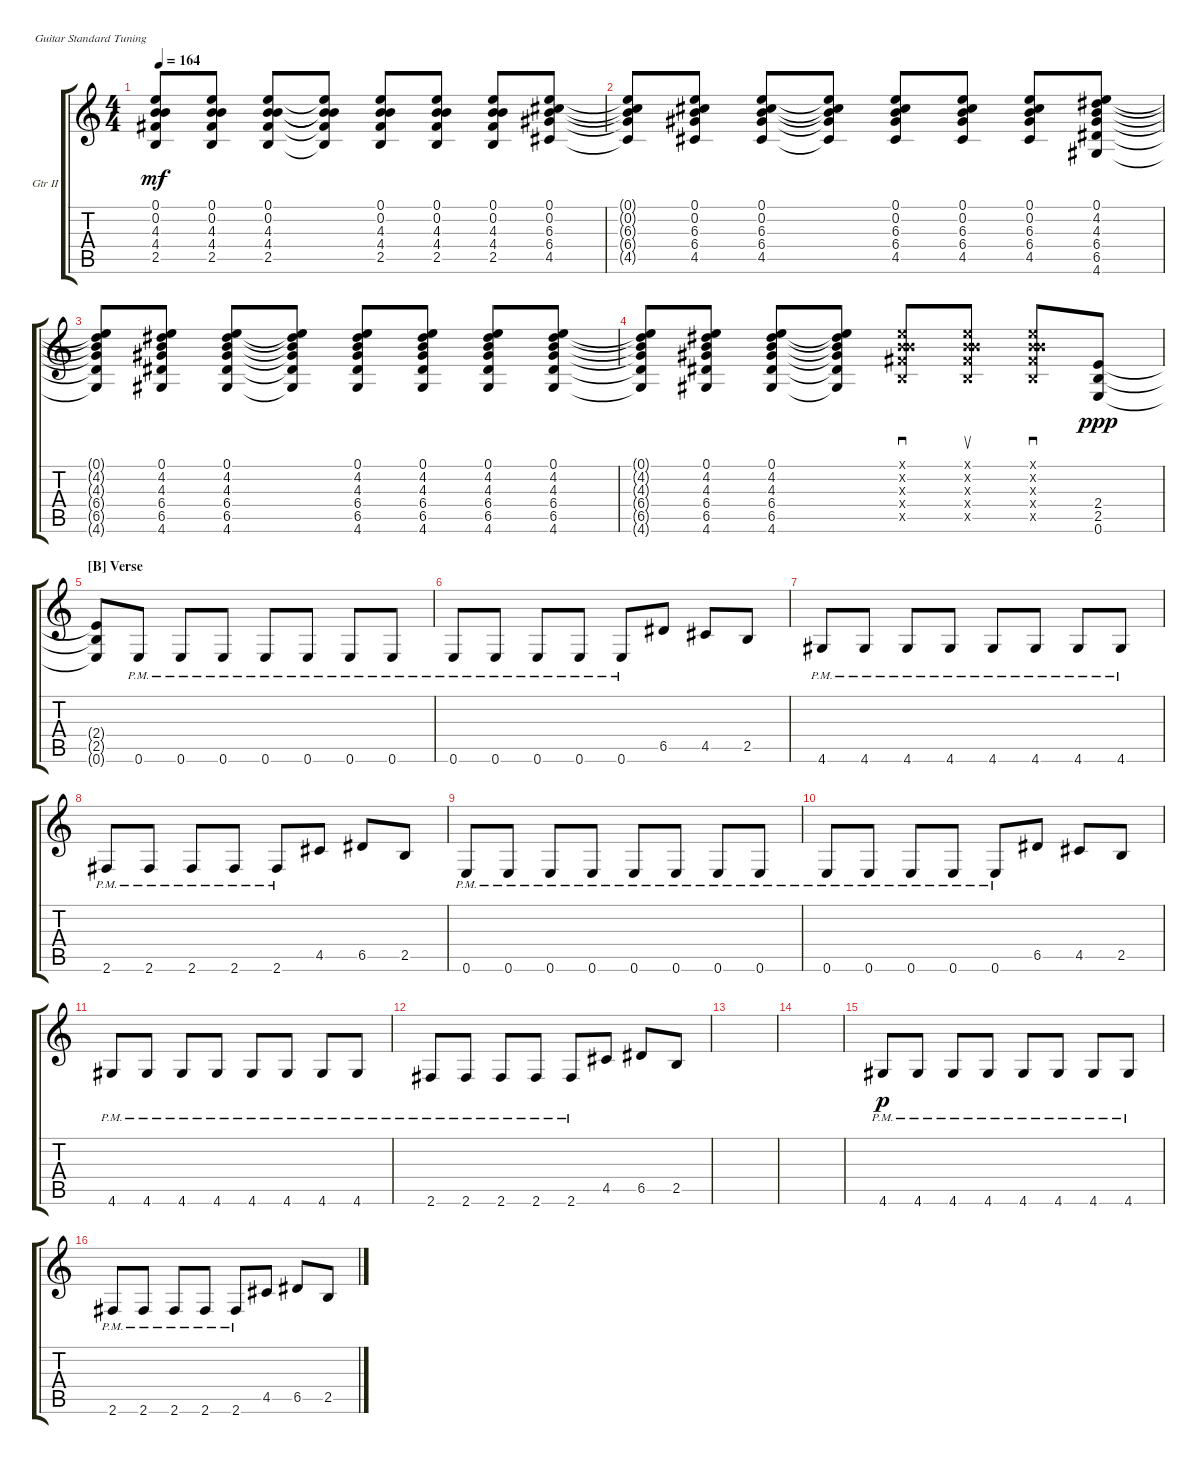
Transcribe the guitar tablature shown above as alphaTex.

\defaultSystemsLayout 4
\bracketExtendMode groupsimilarinstruments
\firstSystemTrackNameOrientation horizontal
\otherSystemsTrackNameOrientation horizontal
\track ("Guitar II" "Gtr II") {instrument distortionguitar}
\staff {score tabs}
\tuning (E4 B3 G3 D3 A2 E2)
\ts (4 4)
\tempo 164
\clef g2
\ks c
(2.5{t} 4.4{t} 4.3{t} 0.2{t} 0.1{t}).8{dy mf} (2.5 4.4 4.3 0.2 0.1).8 (2.5 4.4 4.3 0.2 0.1).8 (2.5{t} 4.4{t} 4.3{t} 0.1{t} 0.2{t}).8 (2.5 4.4 4.3 0.2 0.1).8 (2.5 4.4 4.3 0.2 0.1).8 (2.5 4.4 4.3 0.2 0.1).8 (4.5 6.4 6.3 0.2 0.1).8 |
(0.1{t} 0.2{t} 6.3{t} 6.4{t} 4.5{t}).8 (4.5 6.4 6.3 0.2 0.1).8 (4.5 6.4 6.3 0.2 0.1).8 (0.1{t} 0.2{t} 6.3{t} 6.4{t} 4.5{t}).8 (4.5 6.4 6.3 0.2 0.1).8 (4.5 6.4 6.3 0.2 0.1).8 (4.5 6.4 6.3 0.2 0.1).8 (4.6 6.5 6.4 4.2 4.3 0.1).8 |
(4.2{t} 4.3{t} 6.4{t} 6.5{t} 4.6{t} 0.1{t}).8 (4.2 4.3 6.4 6.5 4.6 0.1).8 (4.2 4.3 6.4 6.5 4.6 0.1).8 (4.2{t} 4.3{t} 6.4{t} 6.5{t} 4.6{t} 0.1{t}).8 (4.2 4.3 6.4 6.5 4.6 0.1).8 (4.2 4.3 6.4 6.5 4.6 0.1).8 (4.2 4.3 6.4 6.5 4.6 0.1).8 (4.2 4.3 6.4 6.5 4.6 0.1).8 |
(4.6{t} 6.5{t} 6.4{t} 4.3{t} 4.2{t} 0.1{t}).8 (4.2 4.3 6.4 6.5 4.6 0.1).8 (4.2 4.3 6.4 6.5 4.6 0.1).8 (4.2{t} 4.3{t} 6.4{t} 6.5{t} 4.6{t} 0.1{t}).8 (2.5{x} 4.4{x} 4.3{x} 0.1{x} 0.2{x}).8{sd} (2.5{x} 4.4{x} 4.3{x} 0.1{x} 0.2{x}).8{su} (2.5{x} 4.4{x} 4.3{x} 0.1{x} 0.2{x}).8{sd} (0.6 2.5 2.4).8{dy ppp} |
\section ("B" "Verse")
(0.6{t} 2.5{t} 2.4{t}).8 0.6{pm}.8 0.6{pm}.8 0.6{pm}.8 0.6{pm}.8 0.6{pm}.8 0.6{pm}.8 0.6{pm}.8 |
0.6{pm}.8 0.6{pm}.8 0.6{pm}.8 0.6{pm}.8 0.6{pm}.8 6.5.8 4.5.8 2.5.8 |
4.6{pm}.8 4.6{pm}.8 4.6{pm}.8 4.6{pm}.8 4.6{pm}.8 4.6{pm}.8 4.6{pm}.8 4.6{pm}.8 |
2.6{pm}.8 2.6{pm}.8 2.6{pm}.8 2.6{pm}.8 2.6{pm}.8 4.5.8 6.5.8 2.5.8 |
0.6{pm}.8 0.6{pm}.8 0.6{pm}.8 0.6{pm}.8 0.6{pm}.8 0.6{pm}.8 0.6{pm}.8 0.6{pm}.8 |
0.6{pm}.8 0.6{pm}.8 0.6{pm}.8 0.6{pm}.8 0.6{pm}.8 6.5.8 4.5.8 2.5.8 |
4.6{pm}.8 4.6{pm}.8 4.6{pm}.8 4.6{pm}.8 4.6{pm}.8 4.6{pm}.8 4.6{pm}.8 4.6{pm}.8 |
2.6{pm}.8 2.6{pm}.8 2.6{pm}.8 2.6{pm}.8 2.6{pm}.8 4.5.8 6.5.8 2.5.8 |
|
|
4.6{pm}.8{dy p} 4.6{pm}.8 4.6{pm}.8 4.6{pm}.8 4.6{pm}.8 4.6{pm}.8 4.6{pm}.8 4.6{pm}.8 |
2.6{pm}.8 2.6{pm}.8 2.6{pm}.8 2.6{pm}.8 2.6{pm}.8 4.5.8 6.5.8 2.5.8
